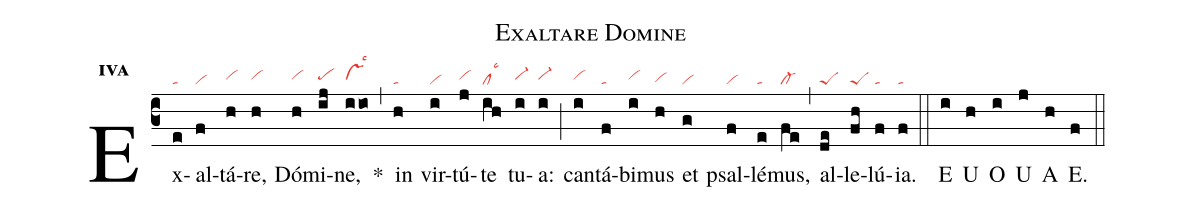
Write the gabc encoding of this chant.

name:Exaltare Domine;
office-part:an;
mode:4a;
nabc-lines:1;
%%
initial-style: 1;
name:Exaltare Domine;
mode: 4;
office-part: Antiphona;
annotation: Ant.;
annotation: iv A;
nabc-lines:1;
%%
(c3) Ex(e|ta)al(f|vi)tá(h|vihh)re,(h|vihh) Dó(h|vihh)mi(ij|pehh)ne,(iio|vshhlsc3) <sp>*</sp>(,) in(h|ta) vir(i|vi)tú(j|vihh)te(ih|cllsc3) tu(i|vi-hh)a:(i|vi-hh) (;) can(i|vihh)tá(f|ta)bi(i|vihh)mus(h|vihg) et(g|vi) psal(f|vi)lé(e|ta)mus,(fe|cl-) (,) al(de|peS)le(fh|peS)lú(f|ta){ia}.(f|ta) (::)

<eu>E(i) U(h) O(i) U(j) A(h) E.(f) </eu>(::)
